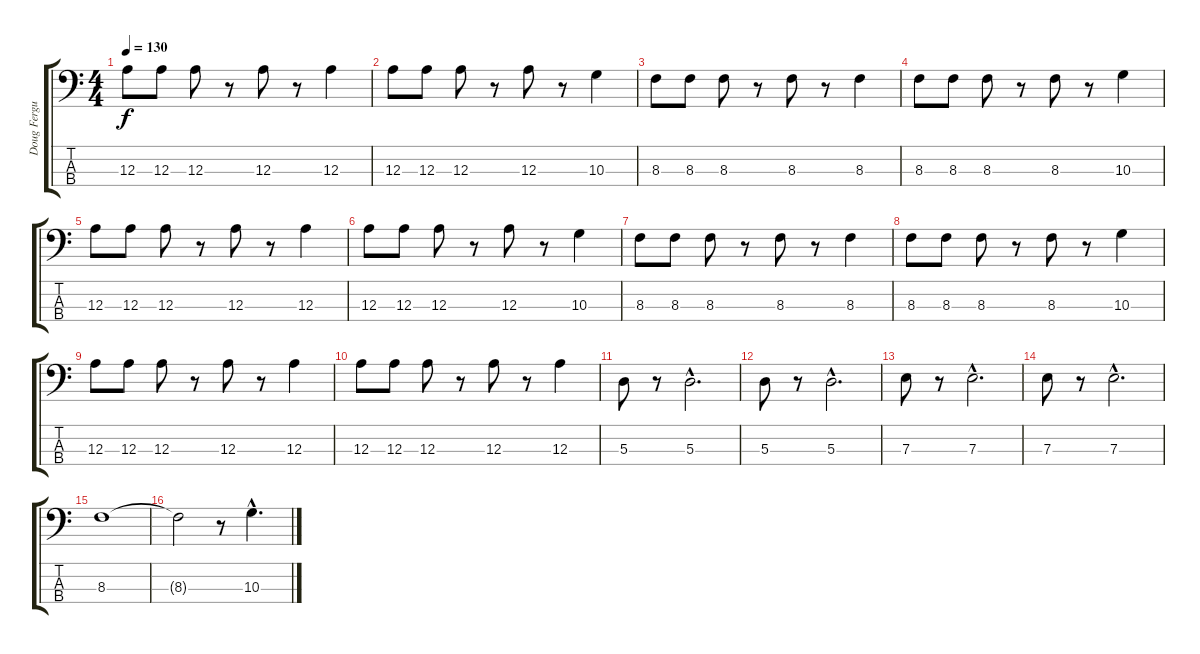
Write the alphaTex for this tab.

\track ("Doug Ferguson" "Doug Fergu") {instrument electricbassfinger}
\staff {score tabs}
\tuning (G2 D2 A1 E1) {hide}
\ts (4 4)
\tempo 130
\clef f4
\ks c
12.3.8{dy f} 12.3.8 12.3.8 r.8 12.3.8 r.8 12.3.4 |
12.3.8 12.3.8 12.3.8 r.8 12.3.8 r.8 10.3.4 |
8.3.8 8.3.8 8.3.8 r.8 8.3.8 r.8 8.3.4 |
8.3.8 8.3.8 8.3.8 r.8 8.3.8 r.8 10.3.4 |
12.3.8 12.3.8 12.3.8 r.8 12.3.8 r.8 12.3.4 |
12.3.8 12.3.8 12.3.8 r.8 12.3.8 r.8 10.3.4 |
8.3.8 8.3.8 8.3.8 r.8 8.3.8 r.8 8.3.4 |
8.3.8 8.3.8 8.3.8 r.8 8.3.8 r.8 10.3.4 |
12.3.8 12.3.8 12.3.8 r.8 12.3.8 r.8 12.3.4 |
12.3.8 12.3.8 12.3.8 r.8 12.3.8 r.8 12.3.4 |
5.3.8 r.8 5.3{hac}.2{d} |
5.3.8 r.8 5.3{hac}.2{d} |
7.3.8 r.8 7.3{hac}.2{d} |
7.3.8 r.8 7.3{hac}.2{d} |
8.3.1 |
8.3{t}.2 r.8 10.3{hac}.4{d}
